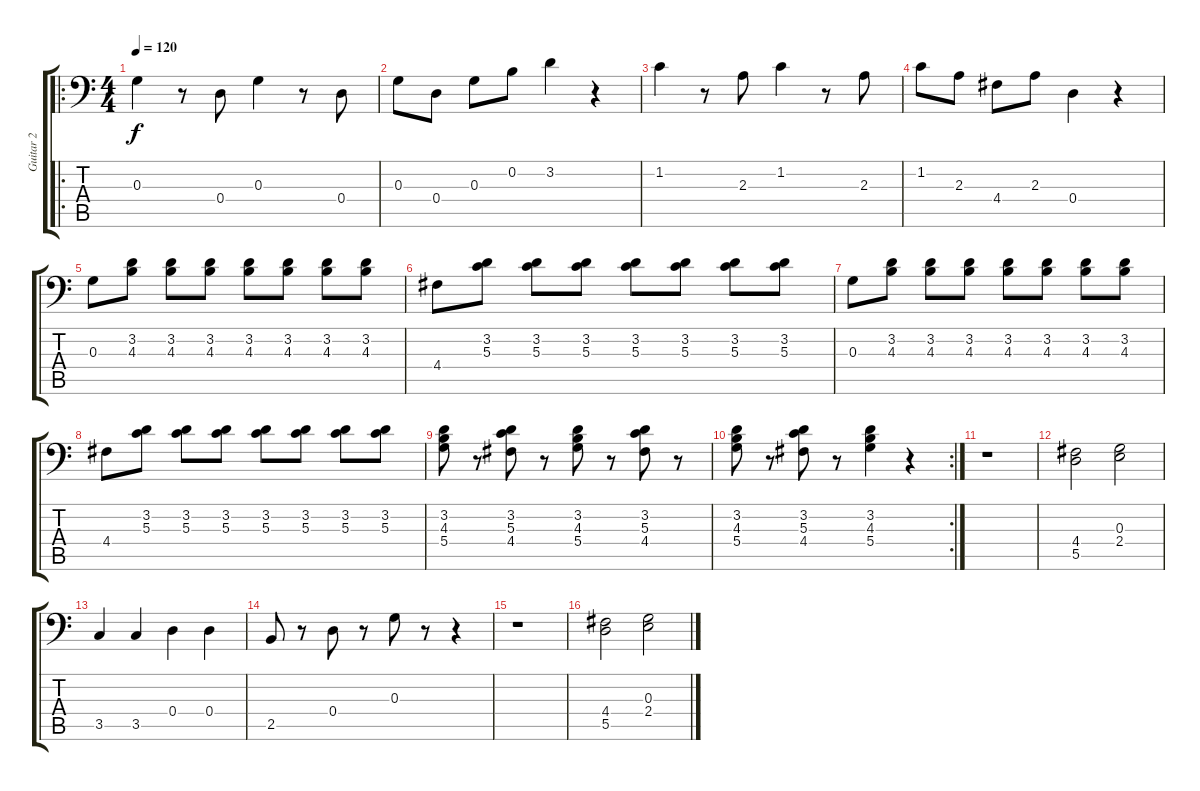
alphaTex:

\track ("Guitar 2" "Guitar 2") {instrument distortionguitar}
\staff {score tabs}
\tuning (E3 B2 G2 D2 A1 E1) {hide}
\ro
\ts (4 4)
\tempo 120
\clef f4
\ks c
0.3.4{dy f instrument distortionguitar} r.8 0.4.8 0.3.4 r.8 0.4.8 |
0.3.8 0.4.8 0.3.8 0.2.8 3.2.4 r.4 |
1.2.4 r.8 2.3.8 1.2.4 r.8 2.3.8 |
1.2.8 2.3.8 4.4.8 2.3.8 0.4.4 r.4 |
0.3.8 (3.2 4.3).8 (3.2 4.3).8 (3.2 4.3).8 (3.2 4.3).8 (3.2 4.3).8 (3.2 4.3).8 (3.2 4.3).8 |
4.4.8 (3.2 5.3).8 (3.2 5.3).8 (3.2 5.3).8 (3.2 5.3).8 (3.2 5.3).8 (3.2 5.3).8 (3.2 5.3).8 |
0.3.8 (3.2 4.3).8 (3.2 4.3).8 (3.2 4.3).8 (3.2 4.3).8 (3.2 4.3).8 (3.2 4.3).8 (3.2 4.3).8 |
4.4.8 (3.2 5.3).8 (3.2 5.3).8 (3.2 5.3).8 (3.2 5.3).8 (3.2 5.3).8 (3.2 5.3).8 (3.2 5.3).8 |
(3.2 4.3 5.4).8 r.8 (3.2 5.3 4.4).8 r.8 (3.2 4.3 5.4).8 r.8 (3.2 5.3 4.4).8 r.8 |
\rc 2
(3.2 4.3 5.4).8 r.8 (3.2 5.3 4.4).8 r.8 (3.2 4.3 5.4).4 r.4 |
r.1 |
(4.4 5.5).2 (0.3 2.4).2 |
3.5.4 3.5.4 0.4.4 0.4.4 |
2.5.8 r.8 0.4.8 r.8 0.3.8 r.8 r.4 |
r.1 |
(4.4 5.5).2 (0.3 2.4).2
